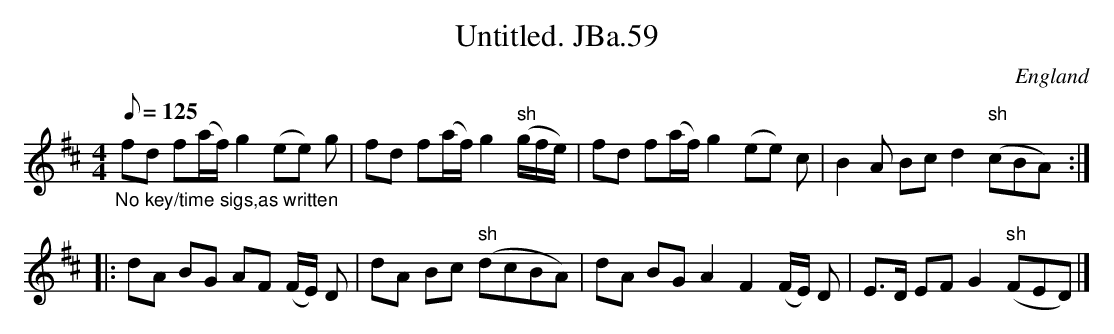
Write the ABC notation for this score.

X:1
T:Untitled. JBa.59
M:4/4
L:1/8
Q:125
O:England
K:D major
"_No key/time sigs,as written"
fd f(a/f/) g2 (ee) g | fd f(a/f/) g2 ("sh"g/f/e/) |\
fd f(a/f/) g2 (ee) c | B2 A Bc d2 ("sh"cBA) :|!
|:dA BG AF (F/E/) D | dA Bc ("sh"dcBA) |\
dA BG A2F2 (F/E/) D | E>D EF G2 ("sh"FED) |]
